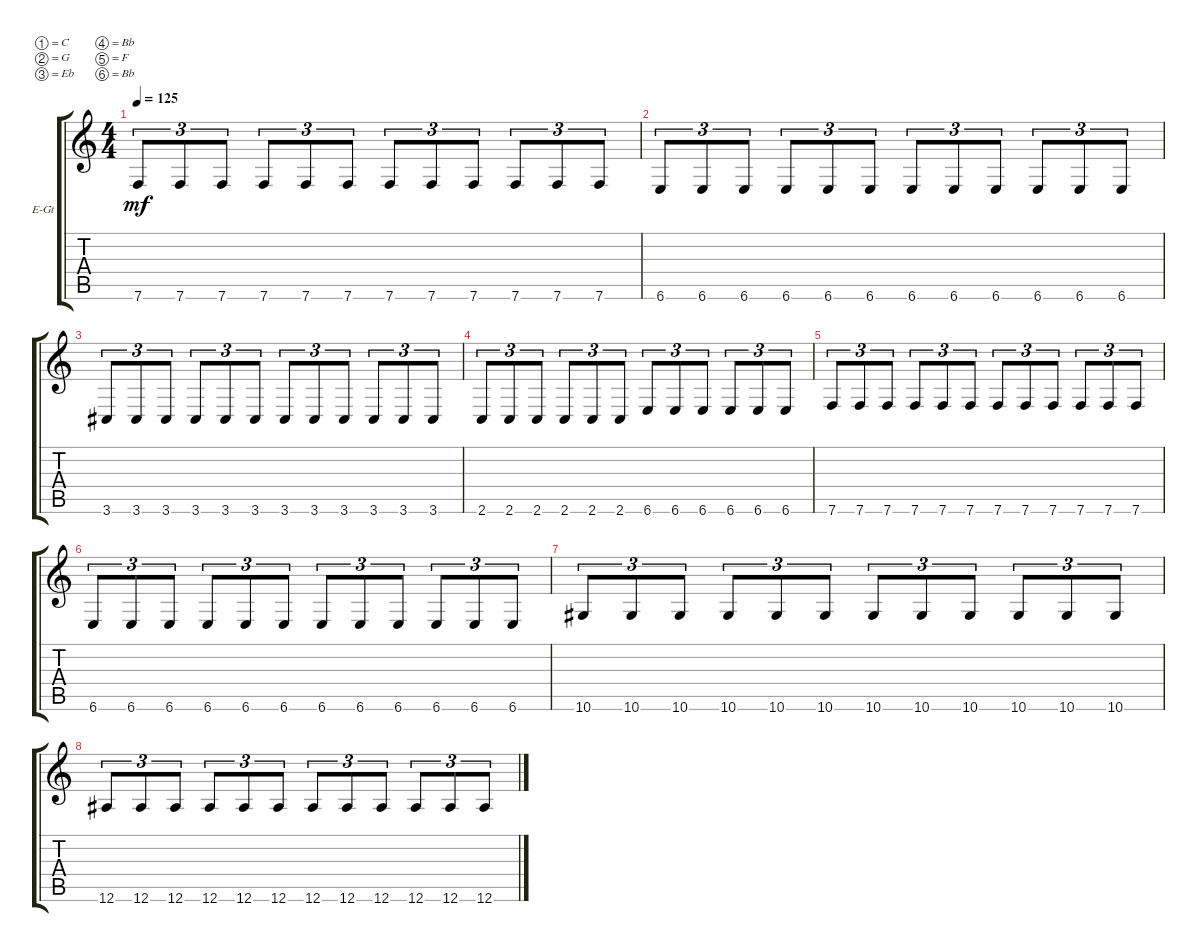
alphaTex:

\bracketExtendMode groupsimilarinstruments
\firstSystemTrackNameOrientation horizontal
\otherSystemsTrackNameOrientation horizontal
\track ("Electric Guitar 2" "E-Gt") {solo instrument distortionguitar}
\staff {score tabs}
\tuning (C4 G3 Eb3 Bb2 F2 Bb1)
\ts (4 4)
\tempo 125
\clef g2
\ks c
7.6.8{tu (3 2) dy mf} 7.6.8{tu (3 2)} 7.6.8{tu (3 2)} 7.6.8{tu (3 2)} 7.6.8{tu (3 2)} 7.6.8{tu (3 2)} 7.6.8{tu (3 2)} 7.6.8{tu (3 2)} 7.6.8{tu (3 2)} 7.6.8{tu (3 2)} 7.6.8{tu (3 2)} 7.6.8{tu (3 2)} |
6.6.8{tu (3 2)} 6.6.8{tu (3 2)} 6.6.8{tu (3 2)} 6.6.8{tu (3 2)} 6.6.8{tu (3 2)} 6.6.8{tu (3 2)} 6.6.8{tu (3 2)} 6.6.8{tu (3 2)} 6.6.8{tu (3 2)} 6.6.8{tu (3 2)} 6.6.8{tu (3 2)} 6.6.8{tu (3 2)} |
3.6.8{tu (3 2)} 3.6.8{tu (3 2)} 3.6.8{tu (3 2)} 3.6.8{tu (3 2)} 3.6.8{tu (3 2)} 3.6.8{tu (3 2)} 3.6.8{tu (3 2)} 3.6.8{tu (3 2)} 3.6.8{tu (3 2)} 3.6.8{tu (3 2)} 3.6.8{tu (3 2)} 3.6.8{tu (3 2)} |
2.6.8{tu (3 2)} 2.6.8{tu (3 2)} 2.6.8{tu (3 2)} 2.6.8{tu (3 2)} 2.6.8{tu (3 2)} 2.6.8{tu (3 2)} 6.6.8{tu (3 2)} 6.6.8{tu (3 2)} 6.6.8{tu (3 2)} 6.6.8{tu (3 2)} 6.6.8{tu (3 2)} 6.6.8{tu (3 2)} |
7.6.8{tu (3 2)} 7.6.8{tu (3 2)} 7.6.8{tu (3 2)} 7.6.8{tu (3 2)} 7.6.8{tu (3 2)} 7.6.8{tu (3 2)} 7.6.8{tu (3 2)} 7.6.8{tu (3 2)} 7.6.8{tu (3 2)} 7.6.8{tu (3 2)} 7.6.8{tu (3 2)} 7.6.8{tu (3 2)} |
6.6.8{tu (3 2)} 6.6.8{tu (3 2)} 6.6.8{tu (3 2)} 6.6.8{tu (3 2)} 6.6.8{tu (3 2)} 6.6.8{tu (3 2)} 6.6.8{tu (3 2)} 6.6.8{tu (3 2)} 6.6.8{tu (3 2)} 6.6.8{tu (3 2)} 6.6.8{tu (3 2)} 6.6.8{tu (3 2)} |
10.6.8{tu (3 2)} 10.6.8{tu (3 2)} 10.6.8{tu (3 2)} 10.6.8{tu (3 2)} 10.6.8{tu (3 2)} 10.6.8{tu (3 2)} 10.6.8{tu (3 2)} 10.6.8{tu (3 2)} 10.6.8{tu (3 2)} 10.6.8{tu (3 2)} 10.6.8{tu (3 2)} 10.6.8{tu (3 2)} |
12.6.8{tu (3 2)} 12.6.8{tu (3 2)} 12.6.8{tu (3 2)} 12.6.8{tu (3 2)} 12.6.8{tu (3 2)} 12.6.8{tu (3 2)} 12.6.8{tu (3 2)} 12.6.8{tu (3 2)} 12.6.8{tu (3 2)} 12.6.8{tu (3 2)} 12.6.8{tu (3 2)} 12.6.8{tu (3 2)}
